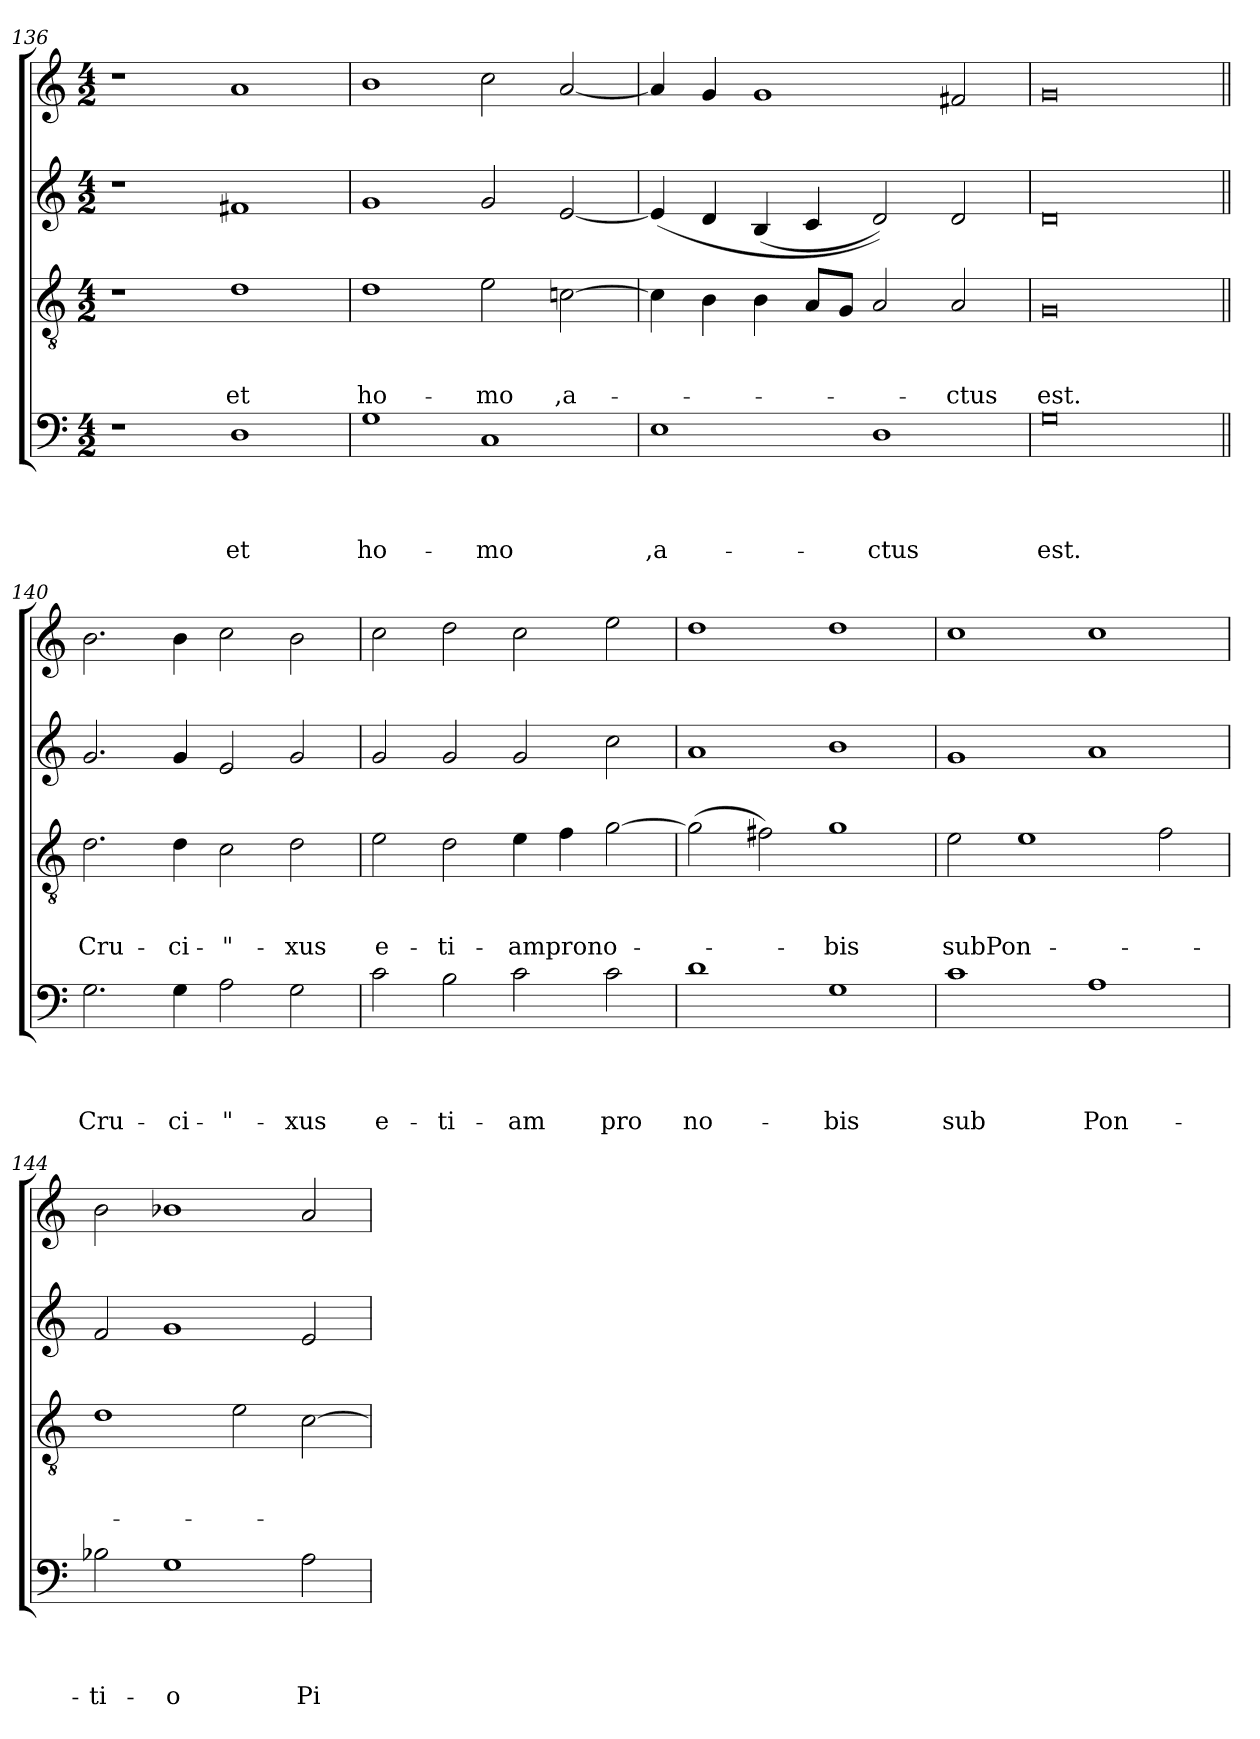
**kern	**text	**text	**text	**text	**kern	**text	**text	**text	**kern	**kern
*part4	*part4	*part4	*part4	*part4	*part3	*part3	*part3	*part3	*part2	*part1
*staff4	*staff4	*staff4	*staff4	*staff4	*staff3	*staff3	*staff3	*staff3	*staff2	*staff1
*clefF4	*	*	*	*	*clefGv2	*	*	*	*clefG2	*clefG2
*k[]	*	*	*	*	*k[]	*	*	*	*k[]	*k[]
*C:	*	*	*	*	*C:	*	*	*	*C:	*C:
*M4/2	*	*	*	*	*M4/2	*	*	*	*M4/2	*M4/2
=136	=136	=136	=136	=136	=136	=136	=136	=136	=136	=136
1r	.	.	.	.	1r	.	.	.	1r	1r
!	!	!	!	!LO:LY:b	!	!	!	!LO:LY:b	!	!
1D	.	.	.	et	1d	.	.	et	1f#X	1a
=137	=137	=137	=137	=137	=137	=137	=137	=137	=137	=137
!	!	!	!	!LO:LY:b	!	!	!	!LO:LY:b	!	!
1G	.	.	.	ho-	1d	.	.	ho-	1g	1b
!	!	!	!	!LO:LY:b	!	!	!	!LO:LY:b	!	!
1C	.	.	.	-mo	2e\	.	.	-mo	2g/	2cc\
!	!	!	!	!	!	!	!	!LO:LY:b	!	!
.	.	.	.	.	[<2cn\	.	.	,a-	[<2e/	[<2a/
!!LO:LB:g=z
=138	=138	=138	=138	=138	=138	=138	=138	=138	=138	=138
!	!	!	!	!LO:LY:b	!	!	!	!	!	!
1E	.	.	.	,a-	4c\]	.	.	.	(<4e/]	4a/]
.	.	.	.	.	4B\	.	.	.	4d/	4g/
.	.	.	.	.	4B\	.	.	.	(4B/	1g
.	.	.	.	.	8A/L	.	.	.	4c/	.
.	.	.	.	.	8G/J	.	.	.	.	.
!	!	!	!	!LO:LY:b	!	!	!	!	!	!
1D	.	.	.	-ctus	2A/	.	.	.	2d/))	.
!	!	!	!	!	!	!	!	!LO:LY:b	!	!
.	.	.	.	.	2A/	.	.	-ctus	2d/	2f#X/
=139	=139	=139	=139	=139	=139	=139	=139	=139	=139	=139
!	!	!	!	!LO:LY:b	!	!	!	!LO:LY:b	!	!
0G	.	.	.	est.	0G	.	.	est.	0d	0g
=140||	=140||	=140||	=140||	=140||	=140||	=140||	=140||	=140||	=140||	=140||
!	!	!	!	!LO:LY:b	!	!	!	!LO:LY:b	!	!
2.G\	.	.	.	Cru-	2.d\	.	.	Cru-	2.g/	2.b\
!	!	!	!	!LO:LY:b	!	!	!	!LO:LY:b	!	!
4G\	.	.	.	-ci-	4d\	.	.	-ci-	4g/	4b\
!	!	!	!	!LO:LY:b	!	!	!	!LO:LY:b	!	!
2A\	.	.	.	-"-	2c\	.	.	-"-	2e/	2cc\
!	!	!	!	!LO:LY:b	!	!	!	!LO:LY:b	!	!
2G\	.	.	.	-xus	2d\	.	.	-xus	2g/	2b\
=141	=141	=141	=141	=141	=141	=141	=141	=141	=141	=141
!	!	!	!	!LO:LY:b	!	!	!	!LO:LY:b	!	!
2c\	.	.	.	e-	2e\	.	.	e-	2g/	2cc\
!	!	!	!	!LO:LY:b	!	!	!	!LO:LY:b	!	!
2B\	.	.	.	-ti-	2d\	.	.	-ti-	2g/	2dd\
!	!	!	!	!LO:LY:b	!	!	!	!LO:LY:b	!	!
2c\	.	.	.	-am	4e\	.	.	-amprono-	2g/	2cc\
.	.	.	.	.	4f\	.	.	.	.	.
!	!	!	!	!LO:LY:b	!	!	!	!	!	!
2c\	.	.	.	pro	[>2g\	.	.	.	2cc\	2ee\
=142	=142	=142	=142	=142	=142	=142	=142	=142	=142	=142
!	!	!	!	!LO:LY:b	!	!	!	!	!	!
1d	.	.	.	no-	(>2g\]	.	.	.	1a	1dd
.	.	.	.	.	2f#X\)	.	.	.	.	.
!	!	!	!	!LO:LY:b	!	!	!	!LO:LY:b	!	!
1G	.	.	.	-bis	1g	.	.	-bis	1b	1dd
=143	=143	=143	=143	=143	=143	=143	=143	=143	=143	=143
!	!	!	!	!LO:LY:b	!	!	!	!LO:LY:b	!	!
1c	.	.	.	sub	2e\	.	.	subPon-	1g	1cc
.	.	.	.	.	1e	.	.	.	.	.
!	!	!	!	!LO:LY:b	!	!	!	!	!	!
1A	.	.	.	Pon-	.	.	.	.	1a	1cc
.	.	.	.	.	2f\	.	.	.	.	.
=144	=144	=144	=144	=144	=144	=144	=144	=144	=144	=144
!	!	!	!	!LO:LY:b	!	!	!	!	!	!
2B-X\	.	.	.	-ti-	1d	.	.	.	2f/	2b\
!	!	!	!	!LO:LY:b:rj	!	!	!	!	!	!
1G	.	.	.	-o	.	.	.	.	1g	1b-X
.	.	.	.	.	2e\	.	.	.	.	.
!	!	!	!	!LO:LY:b	!	!	!	!	!	!
2A\	.	.	.	Pi-	[>2c\	.	.	.	2e/	2a/
=	=	=	=	=	=	=	=	=	=	=
*-	*-	*-	*-	*-	*-	*-	*-	*-	*-	*-
